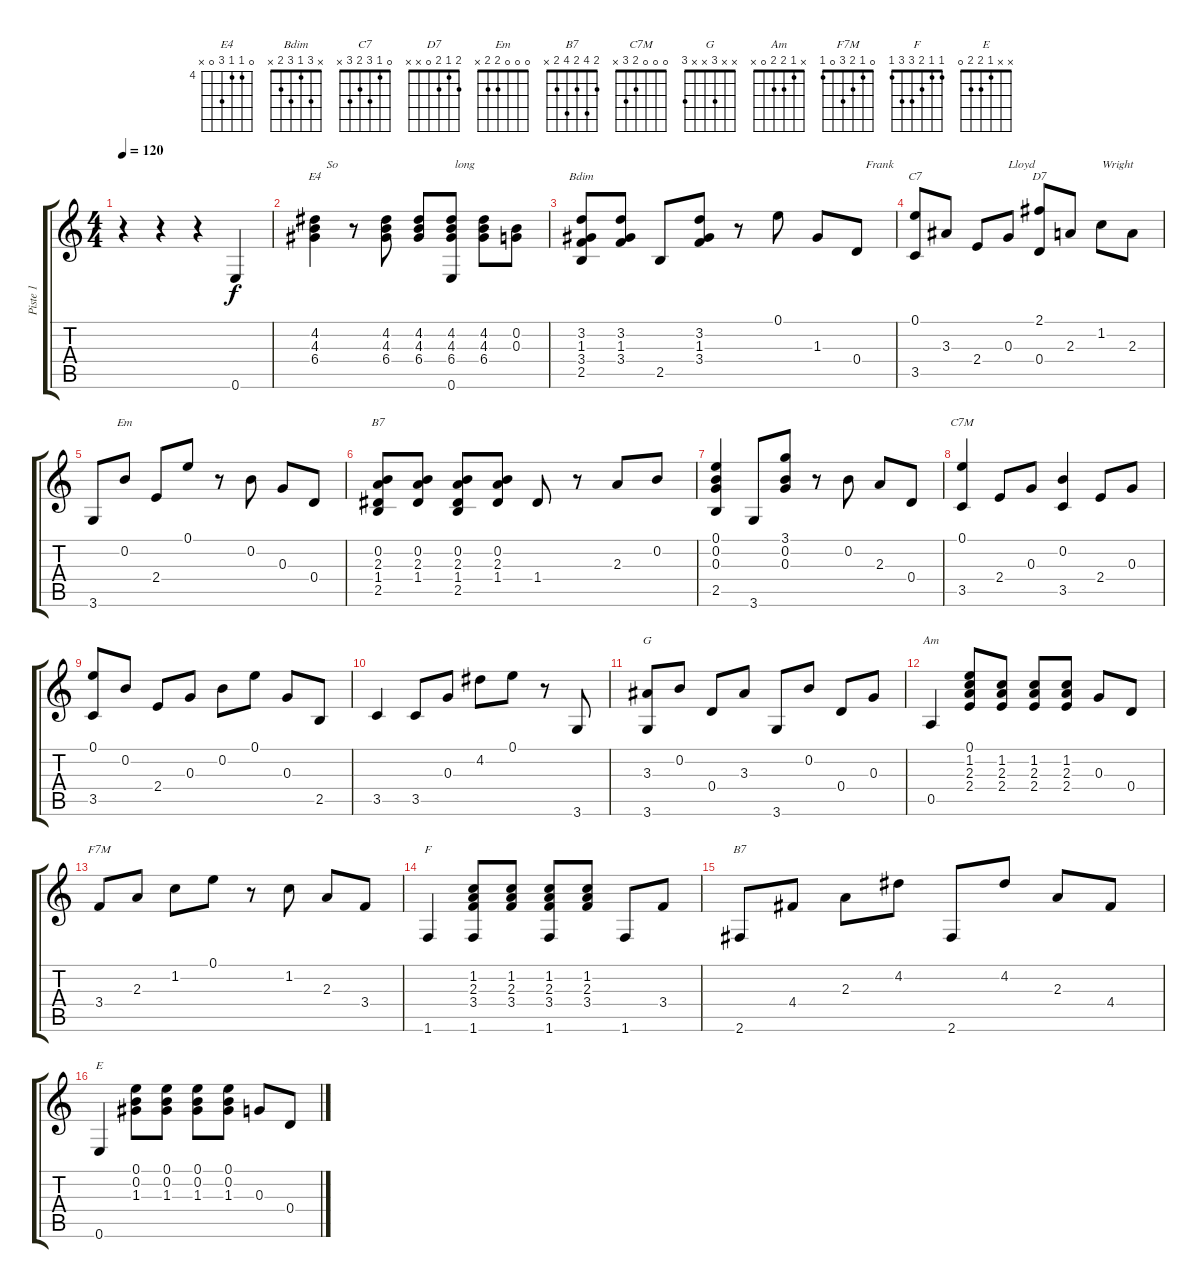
\track ("Piste 1" "Piste 1") {instrument acousticguitarnylon}
\staff {score tabs}
\tuning (E4 B3 G3 D3 A2 E2) {hide}
\chord ("E4" 0 4 4 6 0 x) {firstfret 4}
\chord ("Bdim" x 3 1 3 2 x)
\chord ("C7" 0 1 3 2 3 x)
\chord ("D7" 2 1 2 0 x x)
\chord ("Em" 0 0 0 2 2 x)
\chord ("B7" 2 0 2 1 2 x)
\chord ("C7M" 0 0 0 2 3 x)
\chord ("G" x x 3 x x 3)
\chord ("Am" x 1 2 2 0 x)
\chord ("F7M" 0 1 2 3 0 1)
\chord ("F" 1 1 2 3 3 1)
\chord ("B7" 2 4 2 4 2 x)
\chord ("E" x x 1 2 2 0)
\ts (4 4)
\tempo 120
\clef g2
\ks c
r.4{dy f instrument acousticguitarnylon} r.4 r.4 0.6.4 |
(4.2 4.3 6.4).4{ch "E4" txt "    So                                       long "} r.8 (4.2 4.3 6.4).8 (4.2 4.3 6.4).8 (4.2 4.3 6.4 0.6).8 (4.2 4.3 6.4).8 (0.2 0.3).8 |
(3.2 1.3 3.4 2.5).8{ch "Bdim"} (3.2 1.3 3.4).8 2.5.8 (3.2 1.3 3.4).8 r.8 0.1.8 1.3.8 0.4.8{txt "   Frank"} |
(0.1 3.5).8{ch "C7"} 3.3.8 2.4.8 0.3.8{txt "Lloyd"} (2.1 0.4).8{ch "D7"} 2.3.8 1.2.8{txt "Wright"} 2.3.8 |
3.6.8 0.2.8{ch "Em"} 2.4.8 0.1.8 r.8 0.2.8 0.3.8 0.4.8 |
(0.2 2.3 1.4 2.5).8{ch "B7"} (0.2 2.3 1.4).8 (0.2 2.3 1.4 2.5).8 (0.2 2.3 1.4).8 1.4.8 r.8 2.3.8 0.2.8 |
(0.1 0.2 0.3 2.5).4 3.6.8 (3.1 0.2 0.3).8 r.8 0.2.8 2.3.8 0.4.8 |
(0.1 3.5).4{ch "C7M"} 2.4.8 0.3.8 (0.2 3.5).4 2.4.8 0.3.8 |
(0.1 3.5).8 0.2.8 2.4.8 0.3.8 0.2.8 0.1.8 0.3.8 2.5.8 |
3.5.4 3.5.8 0.3.8 4.2.8 0.1.8 r.8 3.6.8 |
(3.3 3.6).8{ch "G"} 0.2.8 0.4.8 3.3.8 3.6.8 0.2.8 0.4.8 0.3.8 |
0.5.4{ch "Am"} (0.1 1.2 2.3 2.4).8 (1.2 2.3 2.4).8 (1.2 2.3 2.4).8 (1.2 2.3 2.4).8 0.3.8 0.4.8 |
3.4.8{ch "F7M"} 2.3.8 1.2.8 0.1.8 r.8 1.2.8 2.3.8 3.4.8 |
1.6.4{ch "F"} (1.2 2.3 3.4 1.6).8 (1.2 2.3 3.4).8 (1.2 2.3 3.4 1.6).8 (1.2 2.3 3.4).8 1.6.8 3.4.8 |
2.6.8{ch "B7"} 4.4.8 2.3.8 4.2.8 2.6.8 4.2.8 2.3.8 4.4.8 |
0.6.4{ch "E"} (0.1 0.2 1.3).8 (0.1 0.2 1.3).8 (0.1 0.2 1.3).8 (0.1 0.2 1.3).8 0.3.8 0.4.8
